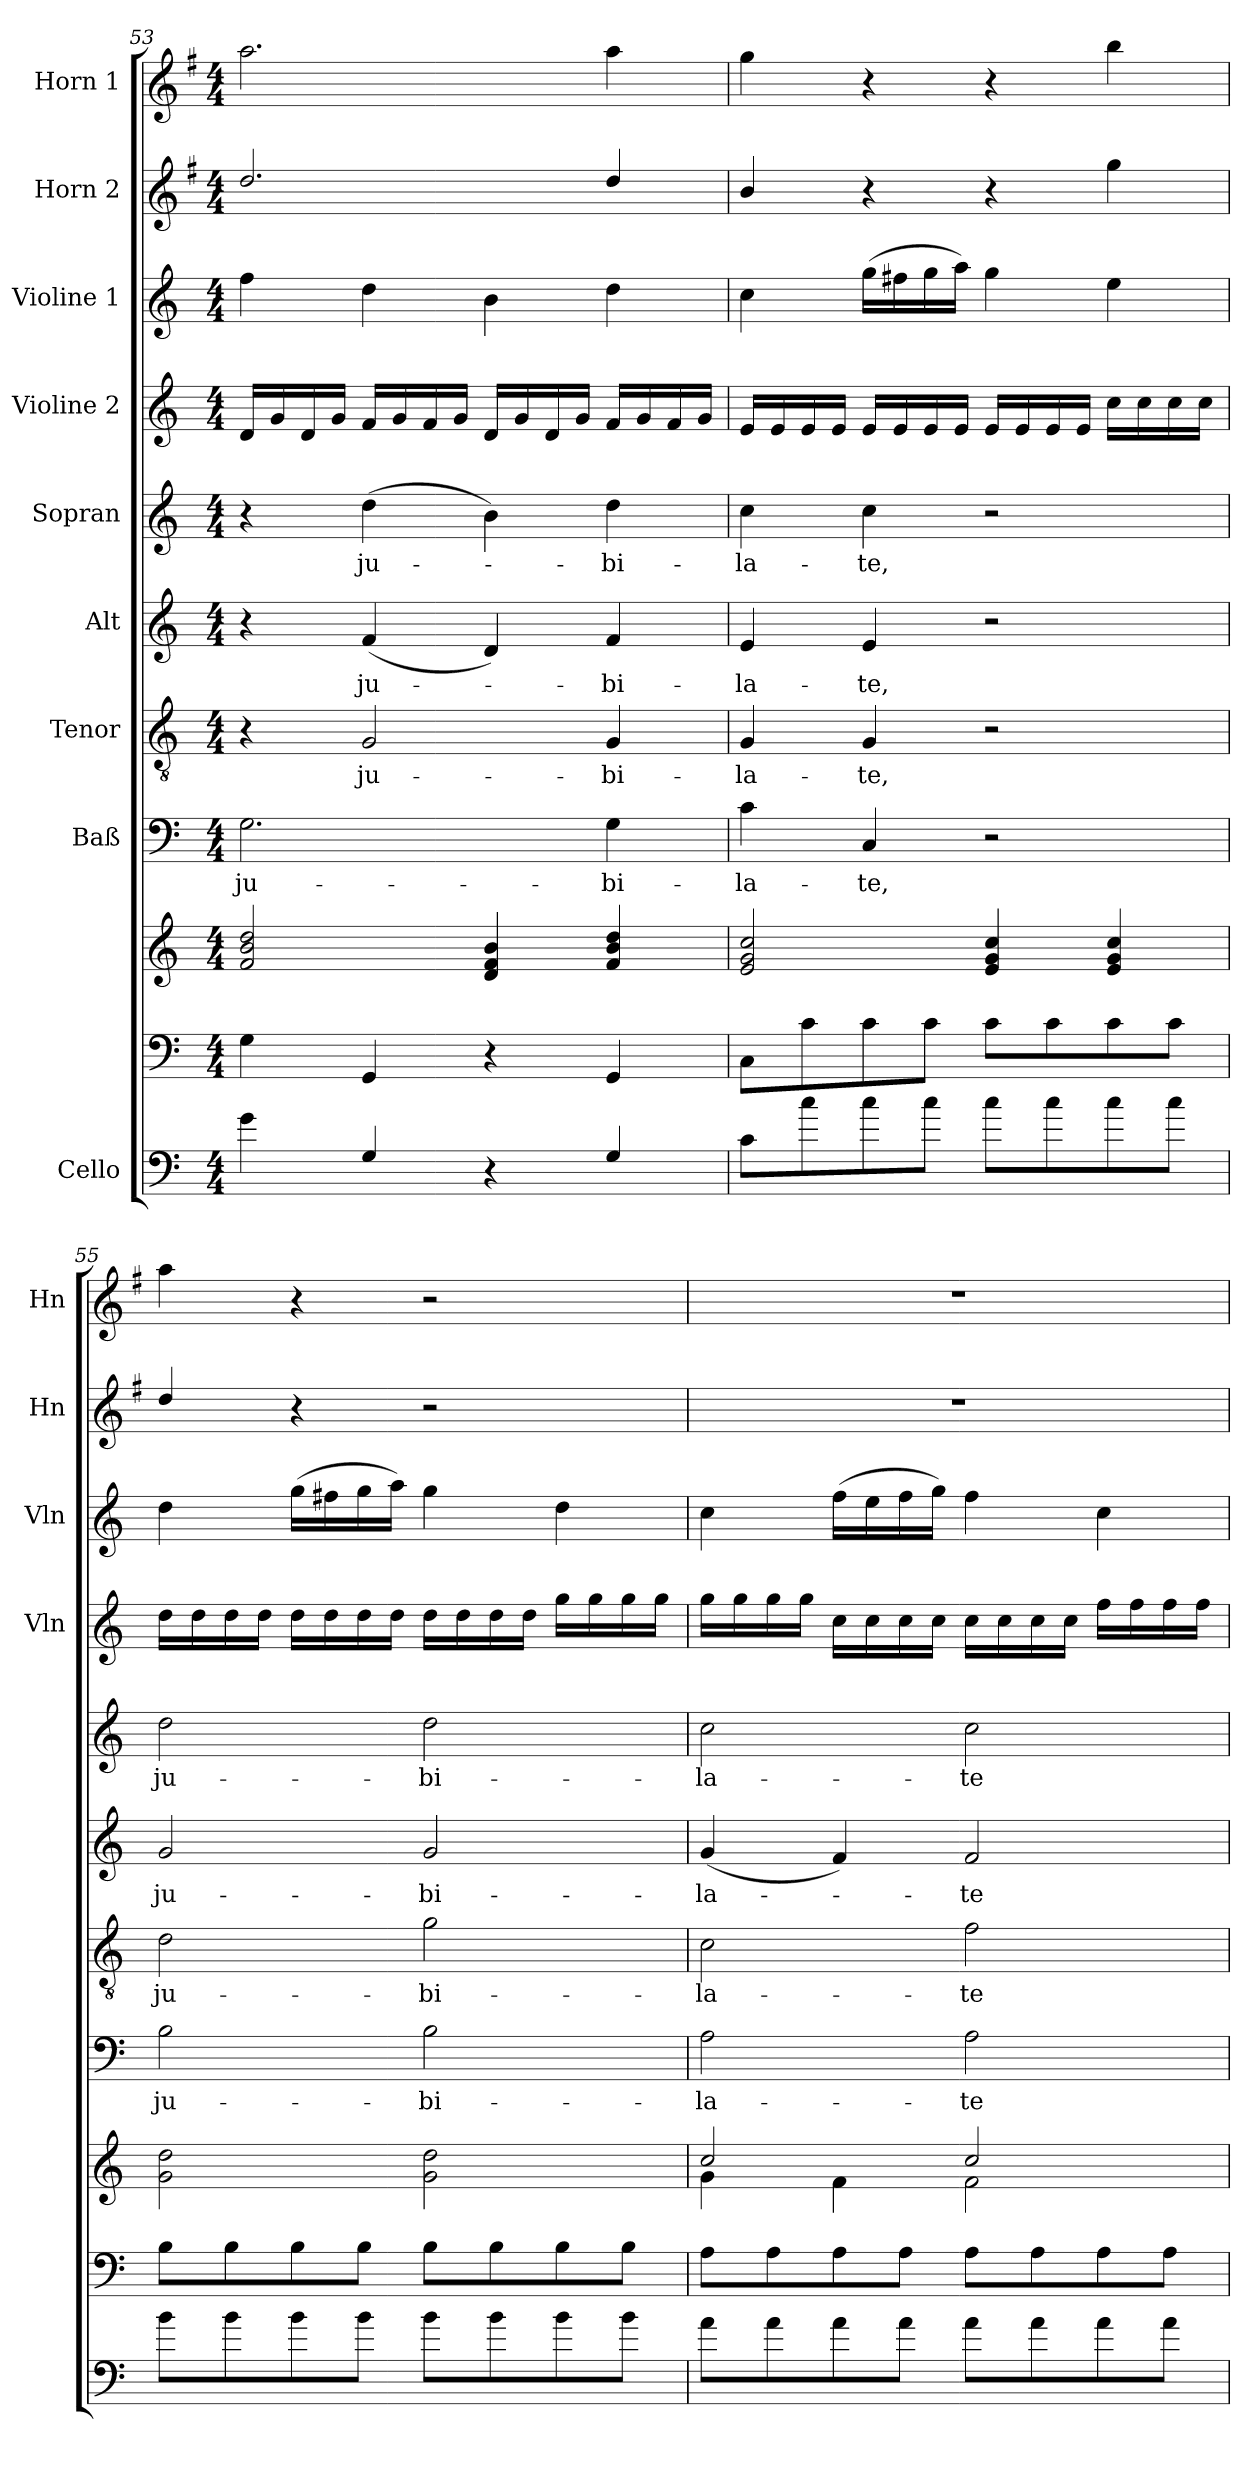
**kern	**kern	**kern	**kern	**text	**kern	**text	**kern	**text	**kern	**text	**kern	**kern	**kern	**kern
*part10	*part9	*part9	*part8	*part8	*part7	*part7	*part6	*part6	*part5	*part5	*part4	*part3	*part2	*part1
*staff11	*staff10	*staff9	*staff8	*staff8	*staff7	*staff7	*staff6	*staff6	*staff5	*staff5	*staff4	*staff3	*staff2	*staff1
*I"Cello	*	*	*I"Baß	*	*I"Tenor	*	*I"Alt	*	*I"Sopran	*	*I"Violine 2	*I"Violine 1	*I"Horn 2	*I"Horn 1
*	*	*	*	*	*	*	*	*	*	*	*I'Vln	*I'Vln	*I'Hn	*I'Hn
*clefF4	*clefF4	*clefG2	*clefF4	*	*clefGv2	*	*clefG2	*	*clefG2	*	*clefG2	*clefG2	*clefG2	*clefG2
*ITrd7c12	*	*	*	*	*	*	*	*	*	*	*	*	*ITrd4c7	*ITrd4c7
*k[]	*k[]	*k[]	*k[]	*	*k[]	*	*k[]	*	*k[]	*	*k[]	*k[]	*k[]	*k[]
*C:	*C:	*C:	*C:	*	*C:	*	*C:	*	*C:	*	*C:	*C:	*C:	*C:
*M4/4	*M4/4	*M4/4	*M4/4	*	*M4/4	*	*M4/4	*	*M4/4	*	*M4/4	*M4/4	*M4/4	*M4/4
=53	=53	=53	=53	=53	=53	=53	=53	=53	=53	=53	=53	=53	=53	=53
!	!	!	!	!LO:LY:b	!	!	!	!	!	!	!	!	!	!
4G\	4G\	2f/ 2b/ 2dd/	2.G\	ju-	4r	.	4r	.	4r	.	16d/LL	4ff\	2.g/	2.dd\
.	.	.	.	.	.	.	.	.	.	.	16g/	.	.	.
.	.	.	.	.	.	.	.	.	.	.	16d/	.	.	.
.	.	.	.	.	.	.	.	.	.	.	16g/JJ	.	.	.
!	!	!	!	!	!	!LO:LY:b	!	!LO:LY:b	!	!LO:LY:b	!	!	!	!
4GG/	4GG/	.	.	.	2G/	ju-	(<4f/	ju-	(>4dd\	ju-	16f/LL	4dd\	.	.
.	.	.	.	.	.	.	.	.	.	.	16g/	.	.	.
.	.	.	.	.	.	.	.	.	.	.	16f/	.	.	.
.	.	.	.	.	.	.	.	.	.	.	16g/JJ	.	.	.
4r	4r	4d/ 4f/ 4b/	.	.	.	.	4d/)	.	4b\)	.	16d/LL	4b\	.	.
.	.	.	.	.	.	.	.	.	.	.	16g/	.	.	.
.	.	.	.	.	.	.	.	.	.	.	16d/	.	.	.
.	.	.	.	.	.	.	.	.	.	.	16g/JJ	.	.	.
!	!	!	!	!LO:LY:b	!	!LO:LY:b	!	!LO:LY:b	!	!LO:LY:b	!	!	!	!
4GG/	4GG/	4f/ 4b/ 4dd/	4G\	-bi-	4G/	-bi-	4f/	-bi-	4dd\	-bi-	16f/LL	4dd\	4g/	4dd\
.	.	.	.	.	.	.	.	.	.	.	16g/	.	.	.
.	.	.	.	.	.	.	.	.	.	.	16f/	.	.	.
.	.	.	.	.	.	.	.	.	.	.	16g/JJ	.	.	.
!!LO:PB:g=z
=54	=54	=54	=54	=54	=54	=54	=54	=54	=54	=54	=54	=54	=54	=54
!	!	!	!	!LO:LY:b	!	!LO:LY:b	!	!LO:LY:b	!	!LO:LY:b	!	!	!	!
8C\L	8C\L	2e/ 2g/ 2cc/	4c\	-la-	4G/	-la-	4e/	-la-	4cc\	-la-	16e/LL	4cc\	4e/	4cc\
.	.	.	.	.	.	.	.	.	.	.	16e/	.	.	.
8c\	8c\	.	.	.	.	.	.	.	.	.	16e/	.	.	.
.	.	.	.	.	.	.	.	.	.	.	16e/JJ	.	.	.
!	!	!	!	!LO:LY:b	!	!LO:LY:b	!	!LO:LY:b	!	!LO:LY:b	!	!	!	!
8c\	8c\	.	4C/	-te,	4G/	-te,	4e/	-te,	4cc\	-te,	16e/LL	(>16gg\LL	4r	4r
.	.	.	.	.	.	.	.	.	.	.	16e/	16ff#X\	.	.
8c\J	8c\J	.	.	.	.	.	.	.	.	.	16e/	16gg\	.	.
.	.	.	.	.	.	.	.	.	.	.	16e/JJ	16aa\JJ)	.	.
8c\L	8c\L	4e/ 4g/ 4cc/	2r	.	2r	.	2r	.	2r	.	16e/LL	4gg\	4r	4r
.	.	.	.	.	.	.	.	.	.	.	16e/	.	.	.
8c\	8c\	.	.	.	.	.	.	.	.	.	16e/	.	.	.
.	.	.	.	.	.	.	.	.	.	.	16e/JJ	.	.	.
8c\	8c\	4e/ 4g/ 4cc/	.	.	.	.	.	.	.	.	16cc\LL	4ee\	4cc\	4ee\
.	.	.	.	.	.	.	.	.	.	.	16cc\	.	.	.
8c\J	8c\J	.	.	.	.	.	.	.	.	.	16cc\	.	.	.
.	.	.	.	.	.	.	.	.	.	.	16cc\JJ	.	.	.
=55	=55	=55	=55	=55	=55	=55	=55	=55	=55	=55	=55	=55	=55	=55
!	!	!	!	!LO:LY:b	!	!LO:LY:b	!	!LO:LY:b	!	!LO:LY:b	!	!	!	!
8B\L	8B\L	2g\ 2dd\	2B\	ju-	2d\	ju-	2g/	ju-	2dd\	ju-	16dd\LL	4dd\	4g/	4dd\
.	.	.	.	.	.	.	.	.	.	.	16dd\	.	.	.
8B\	8B\	.	.	.	.	.	.	.	.	.	16dd\	.	.	.
.	.	.	.	.	.	.	.	.	.	.	16dd\JJ	.	.	.
8B\	8B\	.	.	.	.	.	.	.	.	.	16dd\LL	(>16gg\LL	4r	4r
.	.	.	.	.	.	.	.	.	.	.	16dd\	16ff#X\	.	.
8B\J	8B\J	.	.	.	.	.	.	.	.	.	16dd\	16gg\	.	.
.	.	.	.	.	.	.	.	.	.	.	16dd\JJ	16aa\JJ)	.	.
!	!	!	!	!LO:LY:b	!	!LO:LY:b	!	!LO:LY:b	!	!LO:LY:b	!	!	!	!
8B\L	8B\L	2g\ 2dd\	2B\	-bi-	2g\	-bi-	2g/	-bi-	2dd\	-bi-	16dd\LL	4gg\	2r	2r
.	.	.	.	.	.	.	.	.	.	.	16dd\	.	.	.
8B\	8B\	.	.	.	.	.	.	.	.	.	16dd\	.	.	.
.	.	.	.	.	.	.	.	.	.	.	16dd\JJ	.	.	.
8B\	8B\	.	.	.	.	.	.	.	.	.	16gg\LL	4dd\	.	.
.	.	.	.	.	.	.	.	.	.	.	16gg\	.	.	.
8B\J	8B\J	.	.	.	.	.	.	.	.	.	16gg\	.	.	.
.	.	.	.	.	.	.	.	.	.	.	16gg\JJ	.	.	.
=56	=56	=56	=56	=56	=56	=56	=56	=56	=56	=56	=56	=56	=56	=56
*	*	*^	*	*	*	*	*	*	*	*	*	*	*	*
!	!	!	!	!	!LO:LY:b	!	!LO:LY:b	!	!LO:LY:b	!	!LO:LY:b	!	!	!	!
8A\L	8A\L	2cc/	4g\	2A\	-la-	2c\	-la-	(<4g/	-la-	2cc\	-la-	16gg\LL	4cc\	1r	1r
.	.	.	.	.	.	.	.	.	.	.	.	16gg\	.	.	.
8A\	8A\	.	.	.	.	.	.	.	.	.	.	16gg\	.	.	.
.	.	.	.	.	.	.	.	.	.	.	.	16gg\JJ	.	.	.
8A\	8A\	.	4f\	.	.	.	.	4f/)	.	.	.	16cc\LL	(>16ff\LL	.	.
.	.	.	.	.	.	.	.	.	.	.	.	16cc\	16ee\	.	.
8A\J	8A\J	.	.	.	.	.	.	.	.	.	.	16cc\	16ff\	.	.
.	.	.	.	.	.	.	.	.	.	.	.	16cc\JJ	16gg\JJ)	.	.
!	!	!	!	!	!LO:LY:b	!	!LO:LY:b	!	!LO:LY:b	!	!LO:LY:b	!	!	!	!
8A\L	8A\L	2cc/	2f\	2A\	-te	2f\	-te	2f/	-te	2cc\	-te	16cc\LL	4ff\	.	.
.	.	.	.	.	.	.	.	.	.	.	.	16cc\	.	.	.
8A\	8A\	.	.	.	.	.	.	.	.	.	.	16cc\	.	.	.
.	.	.	.	.	.	.	.	.	.	.	.	16cc\JJ	.	.	.
8A\	8A\	.	.	.	.	.	.	.	.	.	.	16ff\LL	4cc\	.	.
.	.	.	.	.	.	.	.	.	.	.	.	16ff\	.	.	.
8A\J	8A\J	.	.	.	.	.	.	.	.	.	.	16ff\	.	.	.
.	.	.	.	.	.	.	.	.	.	.	.	16ff\JJ	.	.	.
*	*	*v	*v	*	*	*	*	*	*	*	*	*	*	*	*
=	=	=	=	=	=	=	=	=	=	=	=	=	=	=
*-	*-	*-	*-	*-	*-	*-	*-	*-	*-	*-	*-	*-	*-	*-
